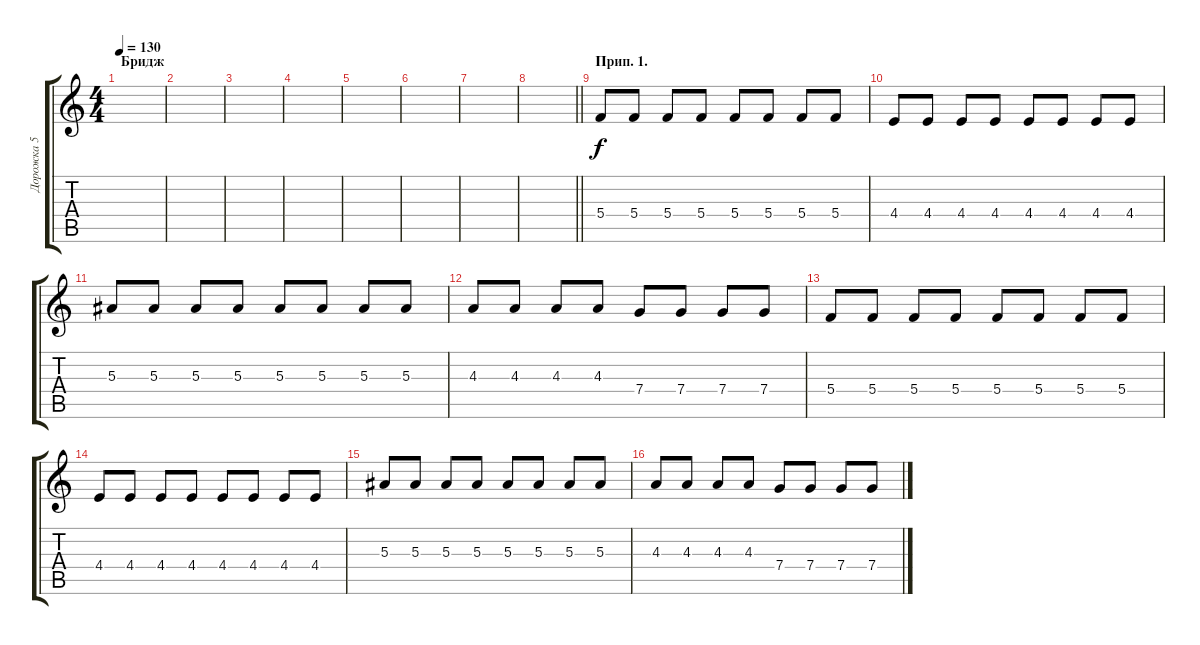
\track ("Дорожка 5" "Дорожка 5") {instrument acousticguitarsteel}
\staff {score tabs}
\tuning (D4 A3 F3 C3 G2 D2) {hide}
\ts (4 4)
\section ("" "Бридж")
\tempo 130
\clef g2
\ks c
|
|
|
|
|
|
|
\barLineRight lightlight
|
\section ("" "Прип. 1.")
5.4.8 5.4.8 5.4.8 5.4.8 5.4.8 5.4.8 5.4.8 5.4.8 |
4.4.8 4.4.8 4.4.8 4.4.8 4.4.8 4.4.8 4.4.8 4.4.8 |
5.3.8 5.3.8 5.3.8 5.3.8 5.3.8 5.3.8 5.3.8 5.3.8 |
4.3.8 4.3.8 4.3.8 4.3.8 7.4.8 7.4.8 7.4.8 7.4.8 |
5.4.8 5.4.8 5.4.8 5.4.8 5.4.8 5.4.8 5.4.8 5.4.8 |
4.4.8 4.4.8 4.4.8 4.4.8 4.4.8 4.4.8 4.4.8 4.4.8 |
5.3.8 5.3.8 5.3.8 5.3.8 5.3.8 5.3.8 5.3.8 5.3.8 |
4.3.8 4.3.8 4.3.8 4.3.8 7.4.8 7.4.8 7.4.8 7.4.8
